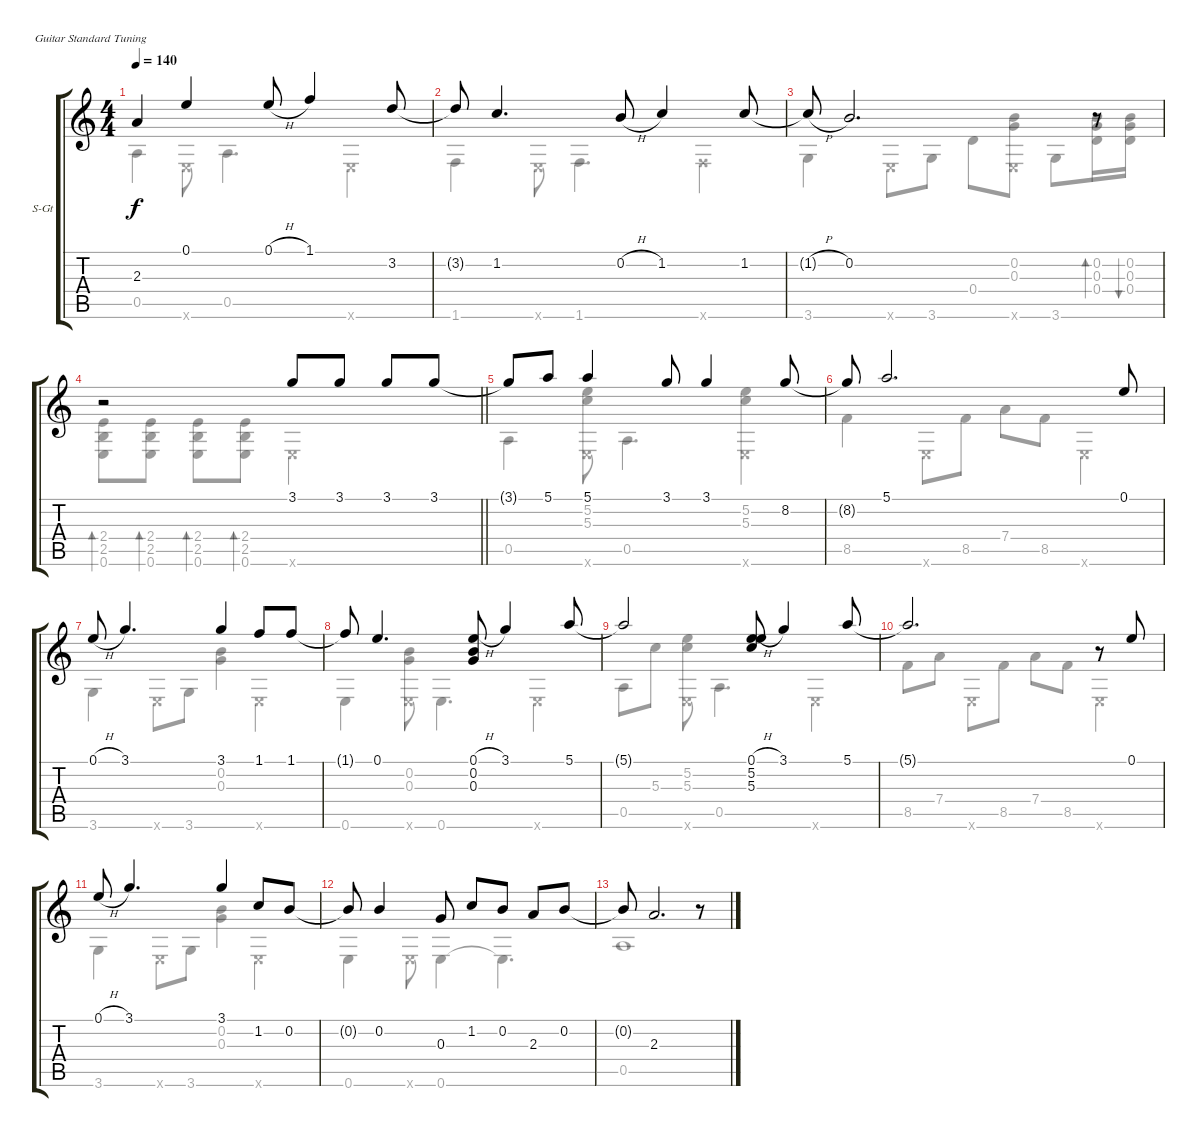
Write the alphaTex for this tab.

\defaultSystemsLayout 4
\bracketExtendMode groupsimilarinstruments
\firstSystemTrackNameOrientation horizontal
\otherSystemsTrackNameOrientation horizontal
\track ("Steel Guitar" "S-Gt") {instrument acousticguitarsteel}
\staff {score tabs}
\tuning (E4 B3 G3 D3 A2 E2)
\voice
\ts (4 4)
\tempo 140
\clef g2
\scale
0.522857
\ks aminor
2.3.4{dy f} 0.1.4 0.1{h}.8 1.1.4 3.2.8 |
\scale
0.477208 3.2{t}.8 1.2.4{d} 0.2{h}.8 1.2.4 1.2.8 |
\scale
0.565632 1.2{h t}.8 0.2.2{d} r.8{bd 0} |
\scale
0.433964
\barLineRight lightlight
r.2{bd 0} 3.1.8 3.1.8 3.1.8 3.1.8 |
\scale
0.5 3.1{t}.8 5.1.8 5.1.4 3.1.8 3.1.4 8.2.8 |
\scale
0.5 8.2{t}.8 5.1.2{d} 0.1.8 |
\scale
0.5 0.1{h}.8 3.1.4{d} 3.1.4 1.1.8 1.1.8 |
\scale
0.5 1.1{t}.8 0.1.4{d} (0.1{h} 0.2 0.3).8 3.1.4 5.1.8 |
\scale
0.5 5.1{t}.2 (0.1{h} 5.2 5.3).8 3.1.4 5.1.8 |
\scale
0.5 5.1{t}.2{d} r.8 0.1.8 |
\scale
0.5 0.1{h}.8 3.1.4{d} 3.1.4 1.2.8 0.2.8 |
\scale
0.5 0.2{t}.8 0.2.4 0.3.8 1.2.8 0.2.8 2.3.8 0.2.8 |
0.2{t}.8 2.3.2{d} r.8
\voice
\clef g2
\ottava regular
\simile none
\scale
0.522857
\ks aminor
0.5.4{dy f} 0.6{x}.8 0.5.4{d} 0.6{x}.4 |
\scale
0.477208 1.6.4 0.6{x}.8 1.6.4{d} 1.6{x}.4 |
\scale
0.565632 3.6.4 0.6{x}.8 3.6.8 0.4.8 (0.3 0.6{x} 0.2).8 3.6.8 (0.3 0.2 0.4).16{bd 30} (0.4 0.3 0.2).16{bu 30} |
\scale
0.433964
\barLineRight lightlight
(0.6 2.5 2.4).8{bd 30} (2.4 2.5 0.6).8{bd 30} (2.4 2.5 0.6).8{bd 30} (2.4 2.5 0.6).8{bd 30} 0.6{x}.2 |
\scale
0.5 0.5.4 (0.6{x} 5.2 5.3).8 0.5.4{d} (0.6{x} 5.3 5.2).4 |
\scale
0.5 8.5.4 0.6{x}.8 8.5.8 7.4.8 8.5.8 0.6{x}.4 |
\scale
0.5 3.6.4 0.6{x}.8 3.6.8 (0.2 0.3).4 0.6{x}.4 |
\scale
0.5 0.6.4 (0.6{x} 0.2 0.3).8 0.6.4{d} 0.6{x}.4 |
\scale
0.5 0.5.8 5.3.8 (5.2 5.3 0.6{x}).8 0.5.4{d} 0.6{x}.4 |
\scale
0.5 8.5.8 7.4.8 0.6{x}.8 8.5.8 7.4.8 8.5.8 0.6{x}.4 |
\scale
0.5 3.6.4 0.6{x}.8 3.6.8 (0.2 0.3).4 0.6{x}.4 |
\scale
0.5 0.6.4 0.6{x}.8 0.6.4 0.6{t}.4{d} |
0.5.1
